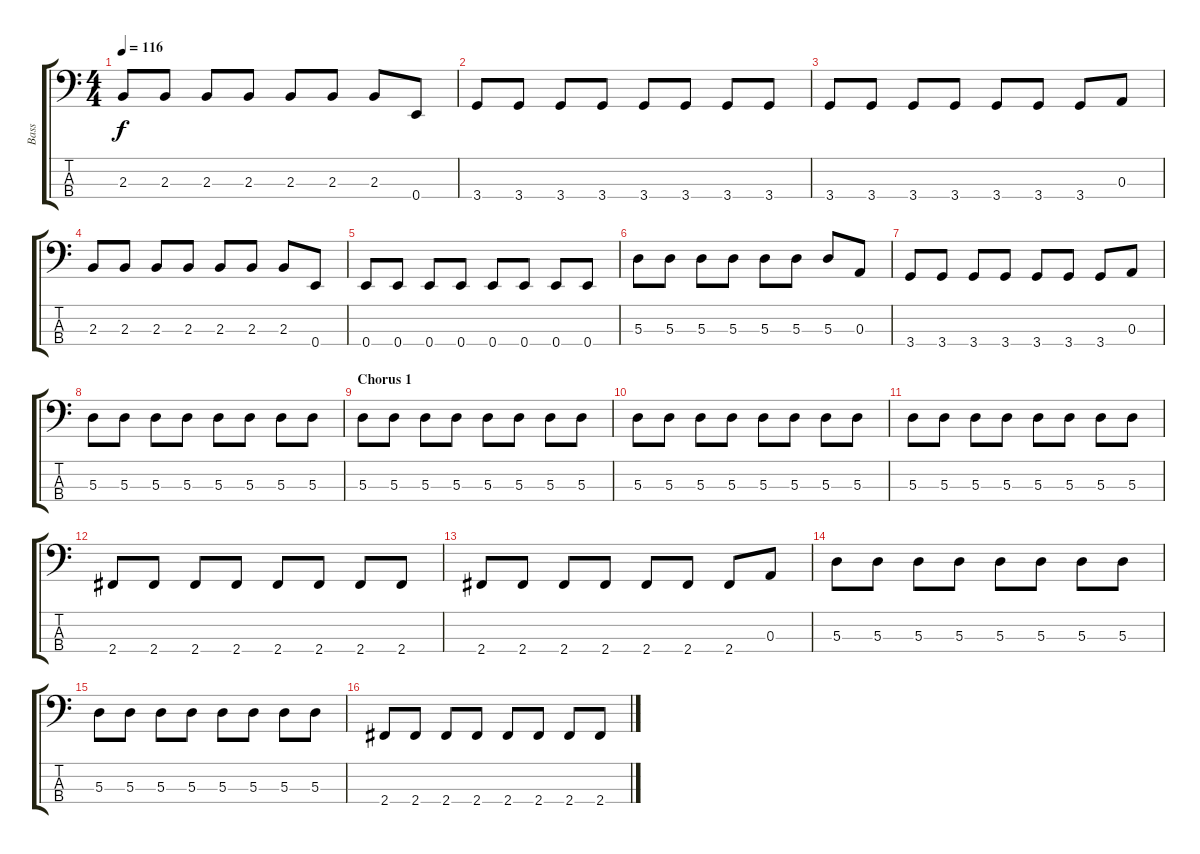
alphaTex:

\track ("Bass" "Bass") {instrument electricbassfinger}
\staff {score tabs}
\tuning (G2 D2 A1 E1) {hide}
\ts (4 4)
\tempo 116
\clef f4
\ks c
2.3.8{dy f} 2.3.8 2.3.8 2.3.8 2.3.8 2.3.8 2.3.8 0.4.8 |
3.4.8 3.4.8 3.4.8 3.4.8 3.4.8 3.4.8 3.4.8 3.4.8 |
3.4.8 3.4.8 3.4.8 3.4.8 3.4.8 3.4.8 3.4.8 0.3.8 |
2.3.8 2.3.8 2.3.8 2.3.8 2.3.8 2.3.8 2.3.8 0.4.8 |
0.4.8 0.4.8 0.4.8 0.4.8 0.4.8 0.4.8 0.4.8 0.4.8 |
5.3.8 5.3.8 5.3.8 5.3.8 5.3.8 5.3.8 5.3.8 0.3.8 |
3.4.8 3.4.8 3.4.8 3.4.8 3.4.8 3.4.8 3.4.8 0.3.8 |
5.3.8 5.3.8 5.3.8 5.3.8 5.3.8 5.3.8 5.3.8 5.3.8 |
\section ("" "Chorus 1")
5.3.8 5.3.8 5.3.8 5.3.8 5.3.8 5.3.8 5.3.8 5.3.8 |
5.3.8 5.3.8 5.3.8 5.3.8 5.3.8 5.3.8 5.3.8 5.3.8 |
5.3.8 5.3.8 5.3.8 5.3.8 5.3.8 5.3.8 5.3.8 5.3.8 |
2.4.8 2.4.8 2.4.8 2.4.8 2.4.8 2.4.8 2.4.8 2.4.8 |
2.4.8 2.4.8 2.4.8 2.4.8 2.4.8 2.4.8 2.4.8 0.3.8 |
5.3.8 5.3.8 5.3.8 5.3.8 5.3.8 5.3.8 5.3.8 5.3.8 |
5.3.8 5.3.8 5.3.8 5.3.8 5.3.8 5.3.8 5.3.8 5.3.8 |
2.4.8 2.4.8 2.4.8 2.4.8 2.4.8 2.4.8 2.4.8 2.4.8
